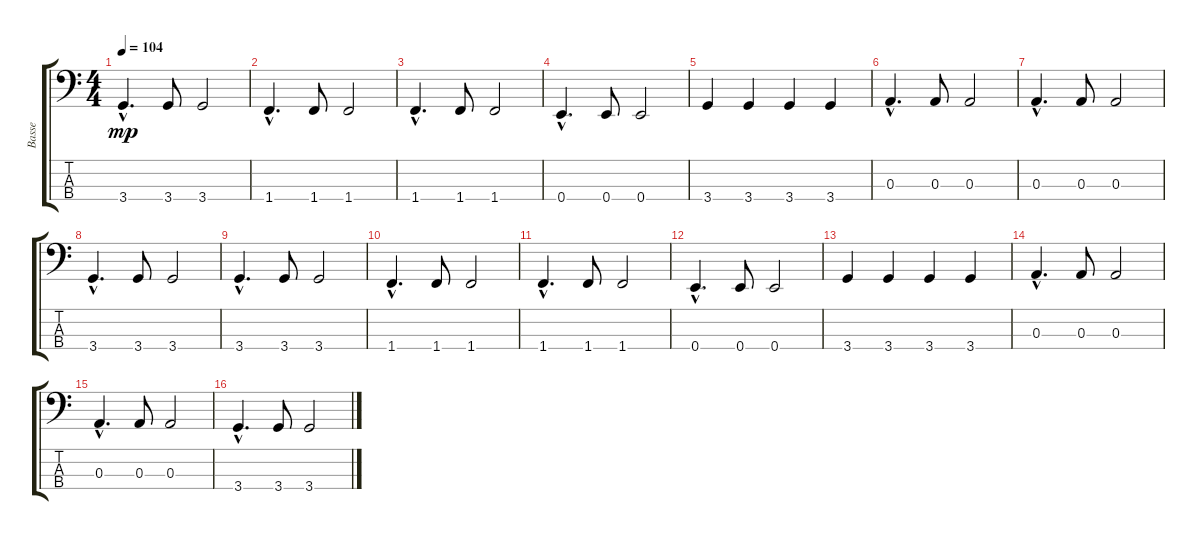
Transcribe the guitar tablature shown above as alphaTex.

\track ("Basse" "Basse") {instrument electricbasspick}
\staff {score tabs}
\tuning (G2 D2 A1 E1) {hide}
\ts (4 4)
\tempo 104
\clef f4
\ks c
3.4{hac}.4{d dy mp} 3.4.8 3.4.2 |
1.4{hac}.4{d} 1.4.8 1.4.2 |
1.4{hac}.4{d} 1.4.8 1.4.2 |
0.4{hac}.4{d} 0.4.8 0.4.2 |
3.4.4 3.4.4 3.4.4 3.4.4 |
0.3{hac}.4{d} 0.3.8 0.3.2 |
0.3{hac}.4{d} 0.3.8 0.3.2 |
3.4{hac}.4{d} 3.4.8 3.4.2 |
3.4{hac}.4{d} 3.4.8 3.4.2 |
1.4{hac}.4{d} 1.4.8 1.4.2 |
1.4{hac}.4{d} 1.4.8 1.4.2 |
0.4{hac}.4{d} 0.4.8 0.4.2 |
3.4.4 3.4.4 3.4.4 3.4.4 |
0.3{hac}.4{d} 0.3.8 0.3.2 |
0.3{hac}.4{d} 0.3.8 0.3.2 |
3.4{hac}.4{d} 3.4.8 3.4.2
